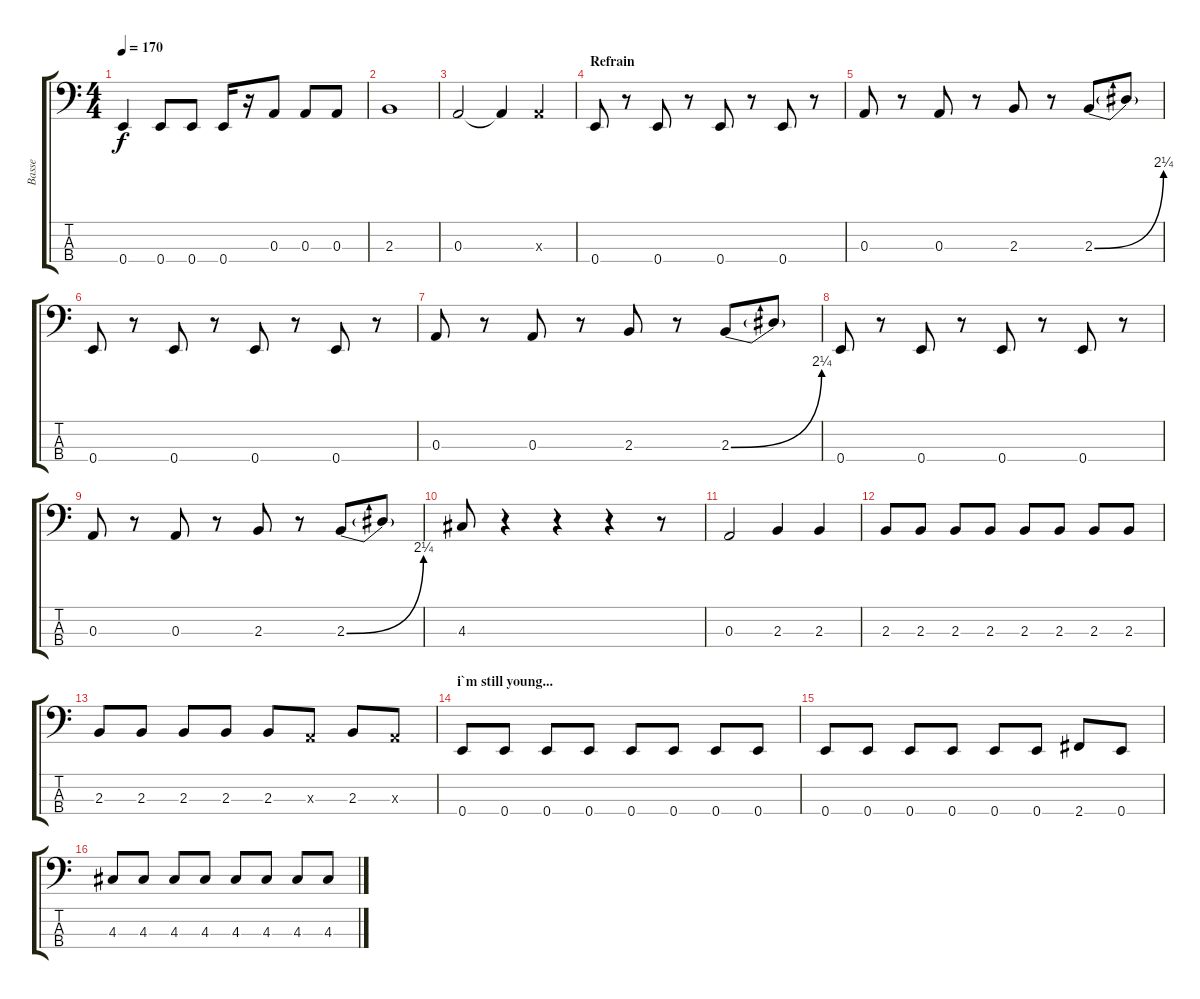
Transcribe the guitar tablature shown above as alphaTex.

\track ("Basse" "Basse") {instrument electricbasspick}
\staff {score tabs}
\tuning (G2 D2 A1 E1) {hide}
\ts (4 4)
\tempo 170
\clef f4
\ks c
0.4.4{dy f} 0.4.8 0.4.8 0.4.16 r.16 0.3.8 0.3.8 0.3.8 |
2.3.1 |
0.3.2 0.3{t}.4 0.3{x}.4 |
\section ("" "Refrain")
0.4.8 r.8 0.4.8 r.8 0.4.8 r.8 0.4.8 r.8 |
0.3.8 r.8 0.3.8 r.8 2.3.8 r.8 2.3{be (bend 0 0 60 9)}.8 2.3{t}.8 |
0.4.8 r.8 0.4.8 r.8 0.4.8 r.8 0.4.8 r.8 |
0.3.8 r.8 0.3.8 r.8 2.3.8 r.8 2.3{be (bend 0 0 60 9)}.8 2.3{t}.8 |
0.4.8 r.8 0.4.8 r.8 0.4.8 r.8 0.4.8 r.8 |
0.3.8 r.8 0.3.8 r.8 2.3.8 r.8 2.3{be (bend 0 0 60 9)}.8 2.3{t}.8 |
4.3.8 r.4 r.4 r.4 r.8 |
0.3.2 2.3.4 2.3.4 |
2.3.8 2.3.8 2.3.8 2.3.8 2.3.8 2.3.8 2.3.8 2.3.8 |
2.3.8 2.3.8 2.3.8 2.3.8 2.3.8 0.3{x}.8 2.3.8 0.3{x}.8 |
\section ("" "i`m still young...")
0.4.8 0.4.8 0.4.8 0.4.8 0.4.8 0.4.8 0.4.8 0.4.8 |
0.4.8 0.4.8 0.4.8 0.4.8 0.4.8 0.4.8 2.4.8 0.4.8 |
4.3.8 4.3.8 4.3.8 4.3.8 4.3.8 4.3.8 4.3.8 4.3.8
